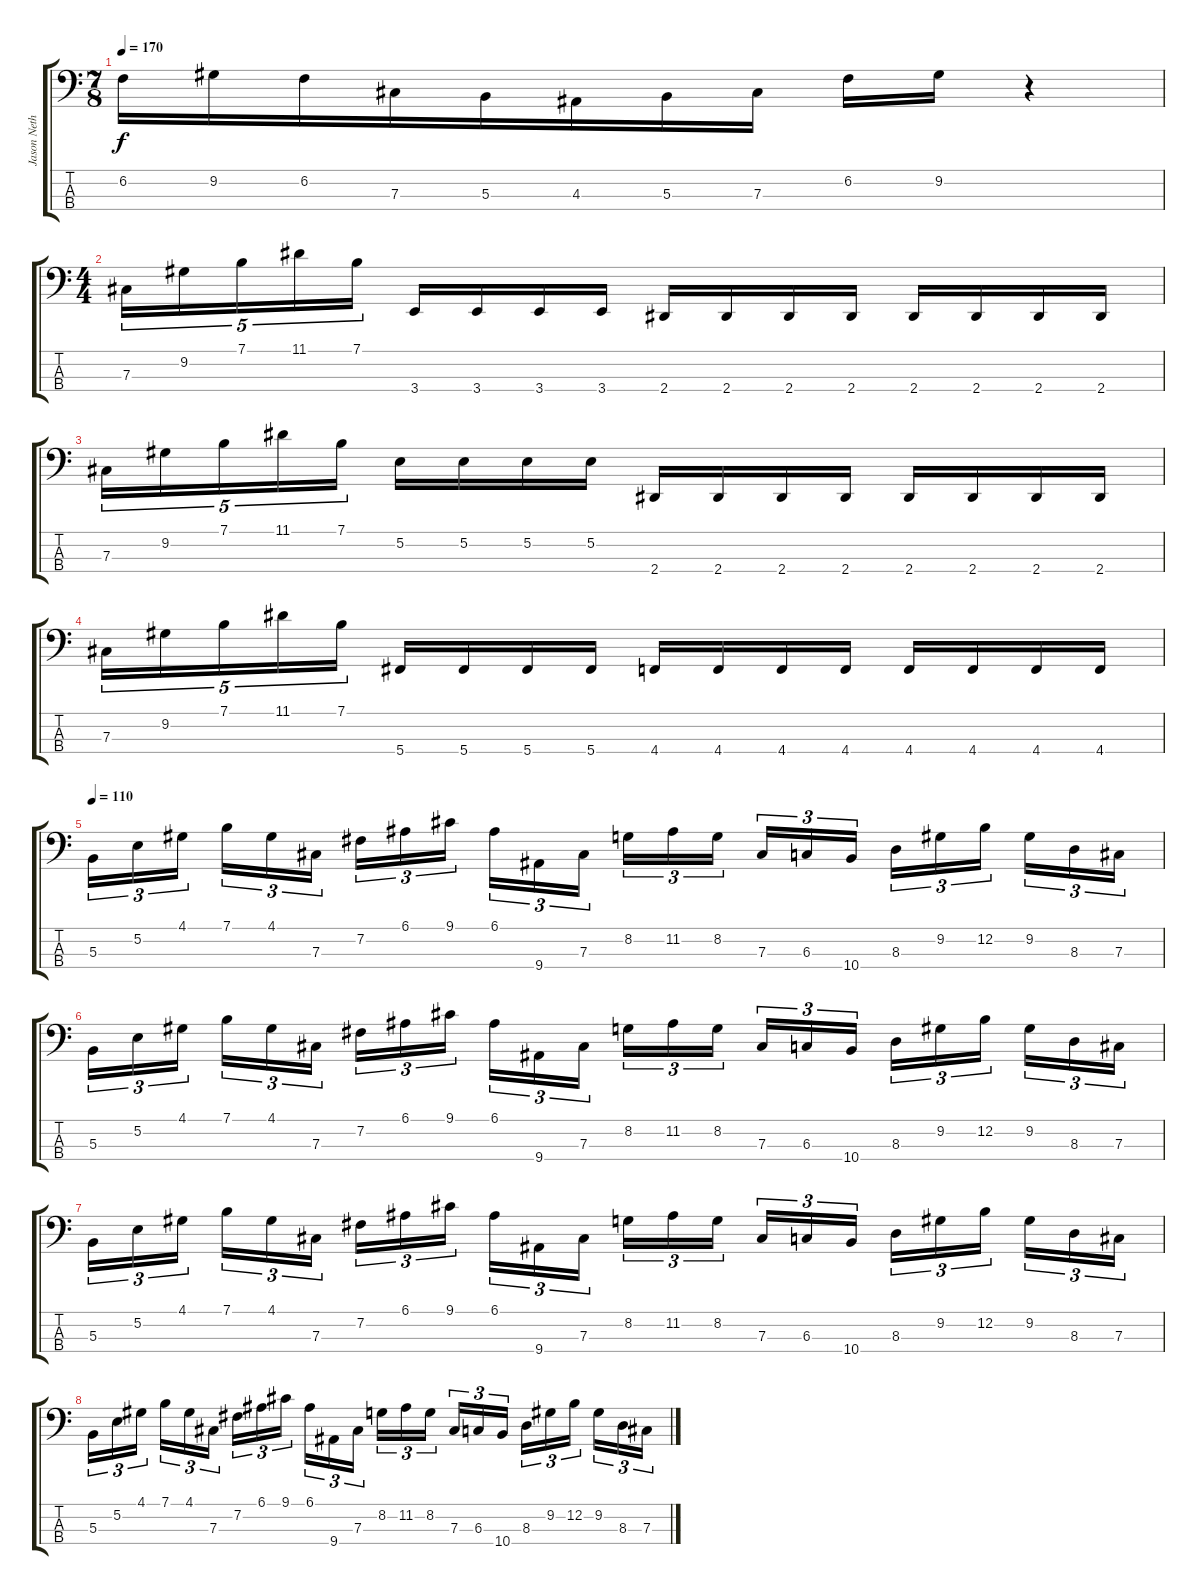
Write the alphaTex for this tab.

\track ("Jason Netherton" "Jason Neth") {instrument electricbasspick}
\staff {score tabs}
\tuning (E2 B1 Gb1 Db1) {hide}
\ts (7 8)
\tempo 170
\clef f4
\ks c
6.2.16{dy f} 9.2.16 6.2.16 7.3.16 5.3.16 4.3.16 5.3.16 7.3.16 6.2.16 9.2.16 r.4 |
\ts (4 4)
7.3.16{tu (5 4)} 9.2.16{tu (5 4)} 7.1.16{tu (5 4)} 11.1.16{tu (5 4)} 7.1.16{tu (5 4)} 3.4.16 3.4.16 3.4.16 3.4.16 2.4.16 2.4.16 2.4.16 2.4.16 2.4.16 2.4.16 2.4.16 2.4.16 |
7.3.16{tu (5 4)} 9.2.16{tu (5 4)} 7.1.16{tu (5 4)} 11.1.16{tu (5 4)} 7.1.16{tu (5 4)} 5.2.16 5.2.16 5.2.16 5.2.16 2.4.16 2.4.16 2.4.16 2.4.16 2.4.16 2.4.16 2.4.16 2.4.16 |
7.3.16{tu (5 4)} 9.2.16{tu (5 4)} 7.1.16{tu (5 4)} 11.1.16{tu (5 4)} 7.1.16{tu (5 4)} 5.4.16 5.4.16 5.4.16 5.4.16 4.4.16 4.4.16 4.4.16 4.4.16 4.4.16 4.4.16 4.4.16 4.4.16 |
\tempo 110
5.3.16{tu (3 2)} 5.2.16{tu (3 2)} 4.1.16{tu (3 2) beam splitsecondary} 7.1.16{tu (3 2)} 4.1.16{tu (3 2)} 7.3.16{tu (3 2)} 7.2.16{tu (3 2)} 6.1.16{tu (3 2)} 9.1.16{tu (3 2) beam splitsecondary} 6.1.16{tu (3 2)} 9.4.16{tu (3 2)} 7.3.16{tu (3 2)} 8.2.16{tu (3 2)} 11.2.16{tu (3 2)} 8.2.16{tu (3 2) beam splitsecondary} 7.3.16{tu (3 2)} 6.3.16{tu (3 2)} 10.4.16{tu (3 2)} 8.3.16{tu (3 2)} 9.2.16{tu (3 2)} 12.2.16{tu (3 2) beam splitsecondary} 9.2.16{tu (3 2)} 8.3.16{tu (3 2)} 7.3.16{tu (3 2)} |
5.3.16{tu (3 2)} 5.2.16{tu (3 2)} 4.1.16{tu (3 2) beam splitsecondary} 7.1.16{tu (3 2)} 4.1.16{tu (3 2)} 7.3.16{tu (3 2)} 7.2.16{tu (3 2)} 6.1.16{tu (3 2)} 9.1.16{tu (3 2) beam splitsecondary} 6.1.16{tu (3 2)} 9.4.16{tu (3 2)} 7.3.16{tu (3 2)} 8.2.16{tu (3 2)} 11.2.16{tu (3 2)} 8.2.16{tu (3 2) beam splitsecondary} 7.3.16{tu (3 2)} 6.3.16{tu (3 2)} 10.4.16{tu (3 2)} 8.3.16{tu (3 2)} 9.2.16{tu (3 2)} 12.2.16{tu (3 2) beam splitsecondary} 9.2.16{tu (3 2)} 8.3.16{tu (3 2)} 7.3.16{tu (3 2)} |
5.3.16{tu (3 2)} 5.2.16{tu (3 2)} 4.1.16{tu (3 2) beam splitsecondary} 7.1.16{tu (3 2)} 4.1.16{tu (3 2)} 7.3.16{tu (3 2)} 7.2.16{tu (3 2)} 6.1.16{tu (3 2)} 9.1.16{tu (3 2) beam splitsecondary} 6.1.16{tu (3 2)} 9.4.16{tu (3 2)} 7.3.16{tu (3 2)} 8.2.16{tu (3 2)} 11.2.16{tu (3 2)} 8.2.16{tu (3 2) beam splitsecondary} 7.3.16{tu (3 2)} 6.3.16{tu (3 2)} 10.4.16{tu (3 2)} 8.3.16{tu (3 2)} 9.2.16{tu (3 2)} 12.2.16{tu (3 2) beam splitsecondary} 9.2.16{tu (3 2)} 8.3.16{tu (3 2)} 7.3.16{tu (3 2)} |
5.3.16{tu (3 2)} 5.2.16{tu (3 2)} 4.1.16{tu (3 2) beam splitsecondary} 7.1.16{tu (3 2)} 4.1.16{tu (3 2)} 7.3.16{tu (3 2)} 7.2.16{tu (3 2)} 6.1.16{tu (3 2)} 9.1.16{tu (3 2) beam splitsecondary} 6.1.16{tu (3 2)} 9.4.16{tu (3 2)} 7.3.16{tu (3 2)} 8.2.16{tu (3 2)} 11.2.16{tu (3 2)} 8.2.16{tu (3 2) beam splitsecondary} 7.3.16{tu (3 2)} 6.3.16{tu (3 2)} 10.4.16{tu (3 2)} 8.3.16{tu (3 2)} 9.2.16{tu (3 2)} 12.2.16{tu (3 2) beam splitsecondary} 9.2.16{tu (3 2)} 8.3.16{tu (3 2)} 7.3.16{tu (3 2)}
